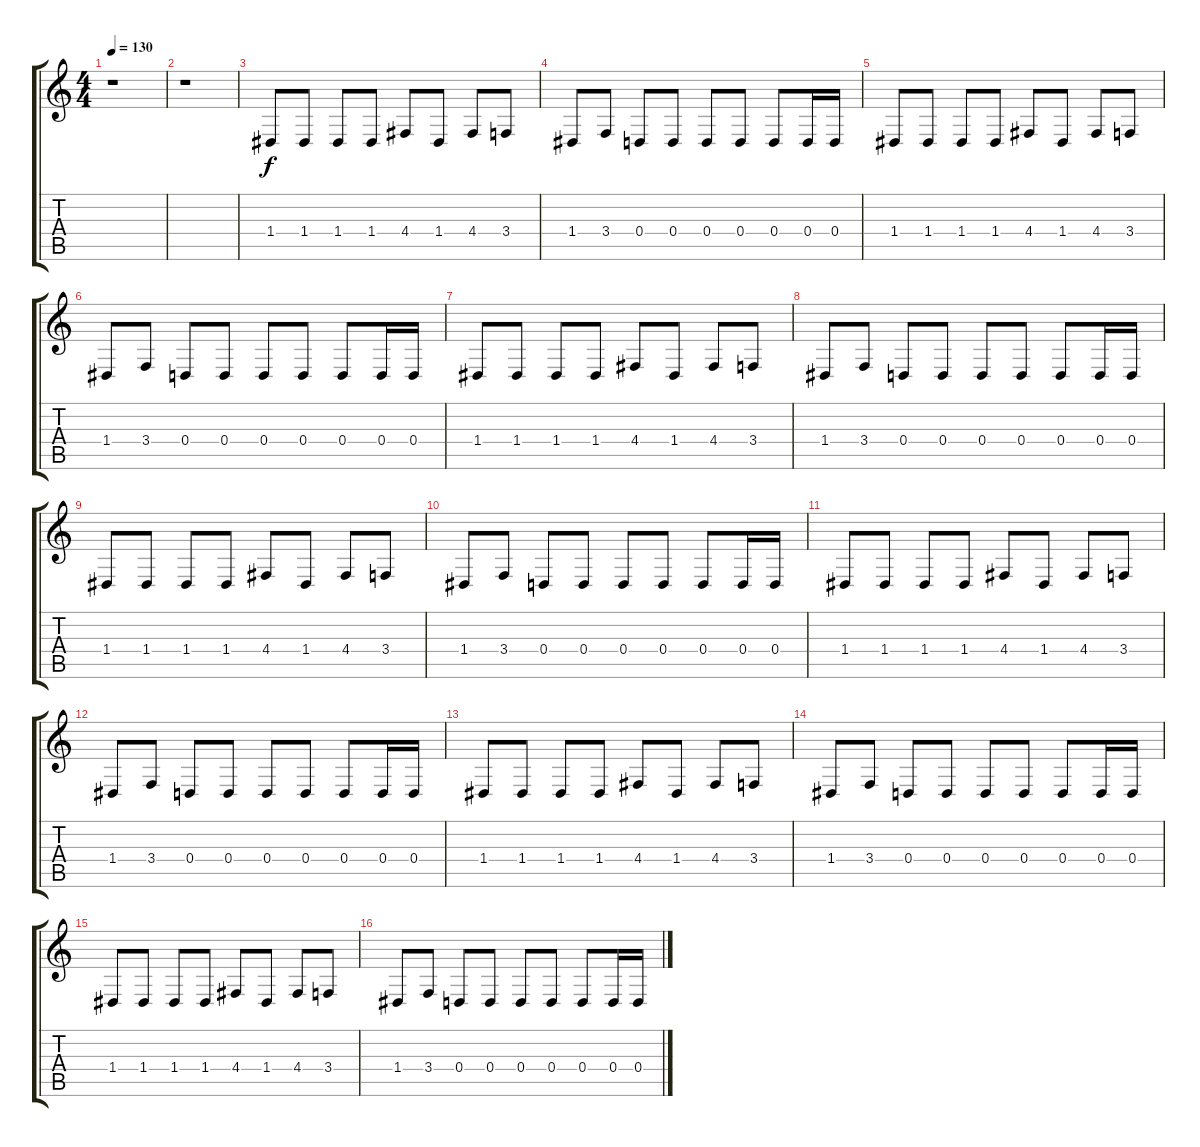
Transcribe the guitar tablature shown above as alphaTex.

\track "" {instrument synthbrass2}
\staff {score tabs}
\tuning (E4 B3 G3 D3 A2 E2) {hide}
\ts (4 4)
\tempo 130
\clef g2
\ks c
r.1{dy f} |
r.1 |
1.4.8 1.4.8 1.4.8 1.4.8 4.4.8 1.4.8 4.4.8 3.4.8 |
1.4.8 3.4.8 0.4.8 0.4.8 0.4.8 0.4.8 0.4.8 0.4.16 0.4.16 |
1.4.8 1.4.8 1.4.8 1.4.8 4.4.8 1.4.8 4.4.8 3.4.8 |
1.4.8 3.4.8 0.4.8 0.4.8 0.4.8 0.4.8 0.4.8 0.4.16 0.4.16 |
1.4.8 1.4.8 1.4.8 1.4.8 4.4.8 1.4.8 4.4.8 3.4.8 |
1.4.8 3.4.8 0.4.8 0.4.8 0.4.8 0.4.8 0.4.8 0.4.16 0.4.16 |
1.4.8 1.4.8 1.4.8 1.4.8 4.4.8 1.4.8 4.4.8 3.4.8 |
1.4.8 3.4.8 0.4.8 0.4.8 0.4.8 0.4.8 0.4.8 0.4.16 0.4.16 |
1.4.8 1.4.8 1.4.8 1.4.8 4.4.8 1.4.8 4.4.8 3.4.8 |
1.4.8 3.4.8 0.4.8 0.4.8 0.4.8 0.4.8 0.4.8 0.4.16 0.4.16 |
1.4.8 1.4.8 1.4.8 1.4.8 4.4.8 1.4.8 4.4.8 3.4.8 |
1.4.8 3.4.8 0.4.8 0.4.8 0.4.8 0.4.8 0.4.8 0.4.16 0.4.16 |
1.4.8 1.4.8 1.4.8 1.4.8 4.4.8 1.4.8 4.4.8 3.4.8 |
1.4.8 3.4.8 0.4.8 0.4.8 0.4.8 0.4.8 0.4.8 0.4.16 0.4.16
